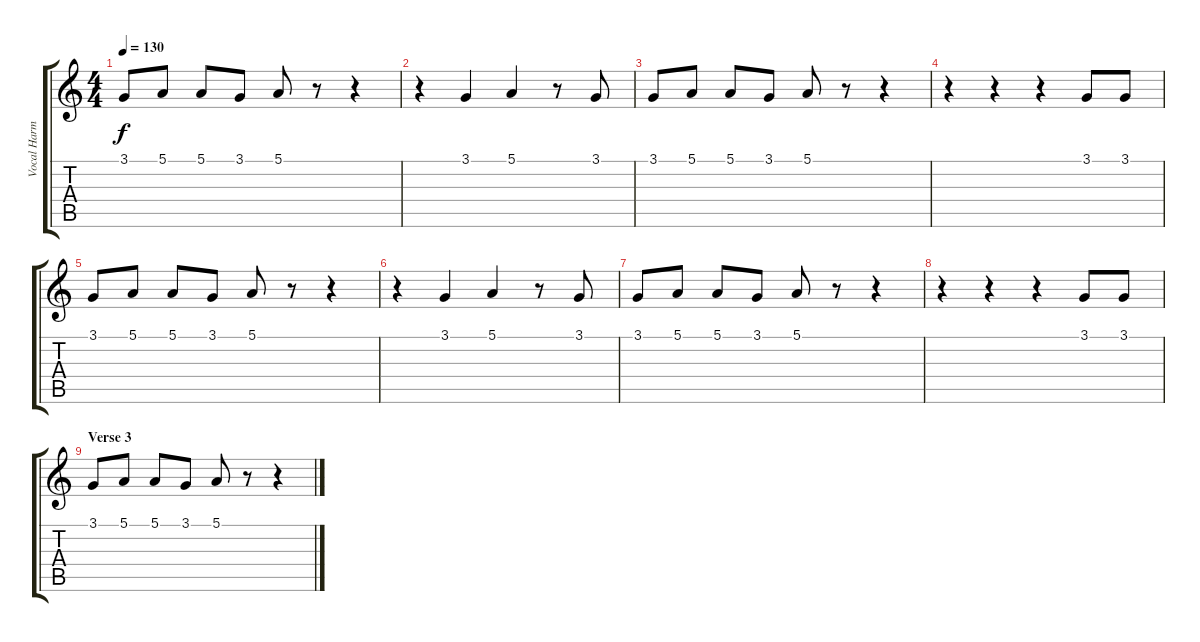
\track ("Vocal Harmony" "Vocal Harm") {instrument brightacousticpiano}
\staff {score tabs}
\tuning (E4 B3 G3 D3 A2 E2) {hide}
\ts (4 4)
\tempo 130
\clef g2
\ks c
3.1.8{dy f} 5.1.8 5.1.8 3.1.8 5.1.8 r.8 r.4 |
r.4 3.1.4 5.1.4 r.8 3.1.8 |
3.1.8 5.1.8 5.1.8 3.1.8 5.1.8 r.8 r.4 |
r.4 r.4 r.4 3.1.8 3.1.8 |
3.1.8 5.1.8 5.1.8 3.1.8 5.1.8 r.8 r.4 |
r.4 3.1.4 5.1.4 r.8 3.1.8 |
3.1.8 5.1.8 5.1.8 3.1.8 5.1.8 r.8 r.4 |
r.4 r.4 r.4 3.1.8 3.1.8 |
\section ("" "Verse 3")
3.1.8 5.1.8 5.1.8 3.1.8 5.1.8 r.8 r.4
